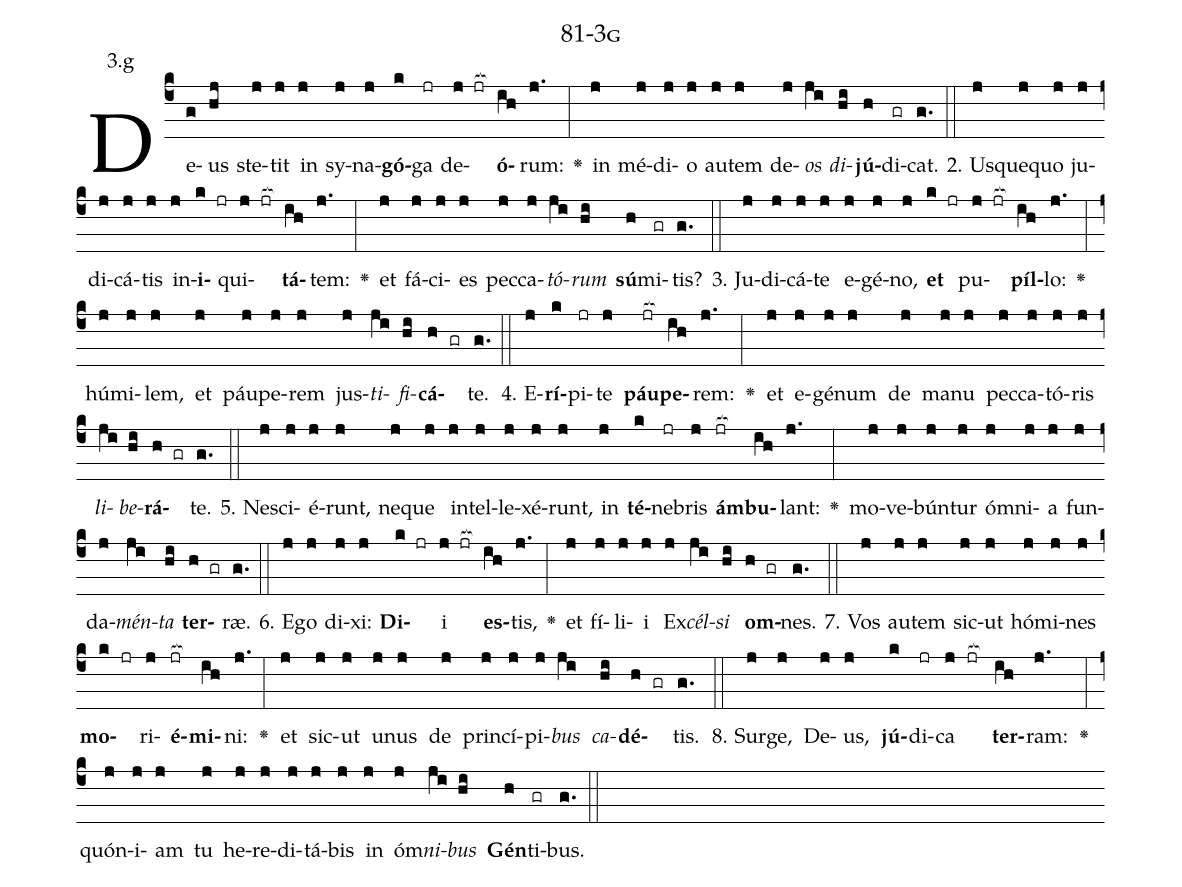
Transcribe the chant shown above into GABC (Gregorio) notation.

name: 81-3g;
annotation: 3.g;
%%
(c4)De(g)us(hj) ste(j)tit(j) in(j) sy(j)na(j)<b>gó</b>(k)ga(jr) de(j jr[ocb:1{])<b>ó</b>(ih[ocb:0}])rum:(j.) <v>\greheightstar</v>(:) in(j) mé(j)di(j)o(j) au(j)tem(j) de(j)<i>os</i>(ji) <i>di</i>(hi)<b>jú</b>(h)di(gr)cat.(g.) (::)
2. Us(j)que(j)quo(j) ju(j)di(j)cá(j)tis(j) in(j)<b>i</b>(k jr)qui(j jr[ocb:1{])<b>tá</b>(ih[ocb:0}])tem:(j.) <v>\greheightstar</v>(:) et(j) fá(j)ci(j)es(j) pec(j)ca(j)<i>tó</i>(ji)<i>rum</i>(hi) <b>sú</b>(h)mi(gr)tis?(g.) (::)
3. Ju(j)di(j)cá(j)te(j) e(j)gé(j)no,(j) <b>et</b>(k jr) pu(j jr[ocb:1{])<b>píl</b>(ih[ocb:0}])lo:(j.) <v>\greheightstar</v>(:) hú(j)mi(j)lem,(j) et(j) páu(j)pe(j)rem(j) jus(j)<i>ti</i>(ji)<i>fi</i>(hi)<b>cá</b>(h gr)te.(g.) (::)
4. E(j)<b>rí</b>(k)pi(jr)te(j) <b>páu</b>(jr[ocb:1{])<b>pe</b>(ih[ocb:0}])rem:(j.) <v>\greheightstar</v>(:) et(j) e(j)gé(j)num(j) de(j) ma(j)nu(j) pec(j)ca(j)tó(j)ris(j) <i>li</i>(ji)<i>be</i>(hi)<b>rá</b>(h gr)te.(g.) (::)
5. Ne(j)sci(j)é(j)runt,(j) ne(j)que(j) in(j)tel(j)le(j)xé(j)runt,(j) in(j) <b>té</b>(k)ne(jr)bris(j) <b>ám</b>(jr[ocb:1{])<b>bu</b>(ih[ocb:0}])lant:(j.) <v>\greheightstar</v>(:) mo(j)ve(j)bún(j)tur(j) óm(j)ni(j)a(j) fun(j)da(j)<i>mén</i>(ji)<i>ta</i>(hi) <b>ter</b>(h gr)ræ.(g.) (::)
6. E(j)go(j) di(j)xi:(j) <b>Di</b>(k jr)i(j jr[ocb:1{]) <b>es</b>(ih[ocb:0}])tis,(j.) <v>\greheightstar</v>(:) et(j) fí(j)li(j)i(j) Ex(j)<i>cél</i>(ji)<i>si</i>(hi) <b>om</b>(h gr)nes.(g.) (::)
7. Vos(j) au(j)tem(j) sic(j)ut(j) hó(j)mi(j)nes(j) <b>mo</b>(k jr)ri(j)<b>é</b>(jr[ocb:1{])<b>mi</b>(ih[ocb:0}])ni:(j.) <v>\greheightstar</v>(:) et(j) sic(j)ut(j) u(j)nus(j) de(j) prin(j)cí(j)pi(j)<i>bus</i>(ji) <i>ca</i>(hi)<b>dé</b>(h gr)tis.(g.) (::)
8. Sur(j)ge,(j) De(j)us,(j) <b>jú</b>(k)di(jr)ca(j jr[ocb:1{]) <b>ter</b>(ih[ocb:0}])ram:(j.) <v>\greheightstar</v>(:) quón(j)i(j)am(j) tu(j) he(j)re(j)di(j)tá(j)bis(j) in(j) óm(j)<i>ni</i>(ji)<i>bus</i>(hi) <b>Gén</b>(h)ti(gr)bus.(g.) (::)
